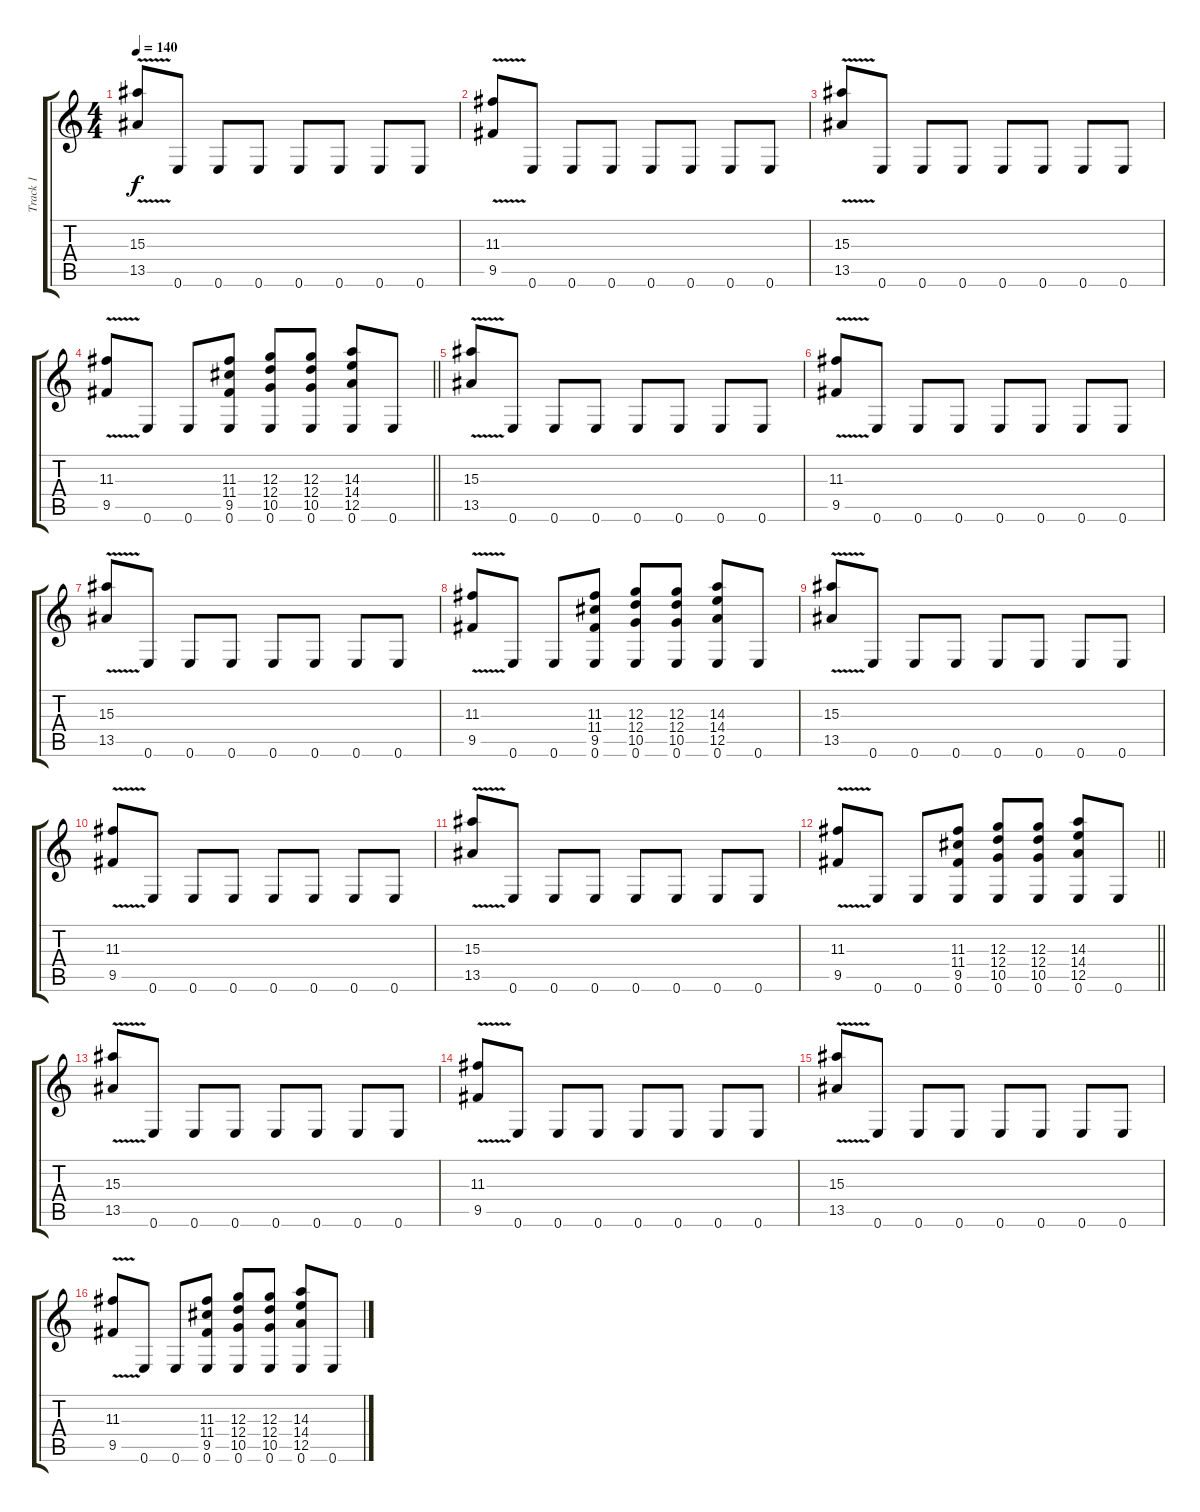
\track ("Track 1" "Track 1") {instrument overdrivenguitar}
\staff {score tabs}
\tuning (E4 B3 G3 D3 A2 E2) {hide}
\ts (4 4)
\tempo 140
\clef g2
\ks c
(15.3{v} 13.5{v}).8{dy f} 0.6.8 0.6.8 0.6.8 0.6.8 0.6.8 0.6.8 0.6.8 |
(11.3{v} 9.5).8 0.6.8 0.6.8 0.6.8 0.6.8 0.6.8 0.6.8 0.6.8 |
(15.3{v} 13.5{v}).8 0.6.8 0.6.8 0.6.8 0.6.8 0.6.8 0.6.8 0.6.8 |
\barLineRight lightlight
(11.3{v} 9.5).8 0.6.8 0.6.8 (11.3 11.4 9.5 0.6).8 (12.3 12.4 10.5 0.6).8 (12.3 12.4 10.5 0.6).8 (14.3 14.4 12.5 0.6).8 0.6.8 |
(15.3{v} 13.5{v}).8 0.6.8 0.6.8 0.6.8 0.6.8 0.6.8 0.6.8 0.6.8 |
(11.3{v} 9.5).8 0.6.8 0.6.8 0.6.8 0.6.8 0.6.8 0.6.8 0.6.8 |
(15.3{v} 13.5{v}).8 0.6.8 0.6.8 0.6.8 0.6.8 0.6.8 0.6.8 0.6.8 |
(11.3{v} 9.5).8 0.6.8 0.6.8 (11.3 11.4 9.5 0.6).8 (12.3 12.4 10.5 0.6).8 (12.3 12.4 10.5 0.6).8 (14.3 14.4 12.5 0.6).8 0.6.8 |
(15.3{v} 13.5{v}).8 0.6.8 0.6.8 0.6.8 0.6.8 0.6.8 0.6.8 0.6.8 |
(11.3{v} 9.5).8 0.6.8 0.6.8 0.6.8 0.6.8 0.6.8 0.6.8 0.6.8 |
(15.3{v} 13.5{v}).8 0.6.8 0.6.8 0.6.8 0.6.8 0.6.8 0.6.8 0.6.8 |
\barLineRight lightlight
(11.3{v} 9.5).8 0.6.8 0.6.8 (11.3 11.4 9.5 0.6).8 (12.3 12.4 10.5 0.6).8 (12.3 12.4 10.5 0.6).8 (14.3 14.4 12.5 0.6).8 0.6.8 |
(15.3{v} 13.5{v}).8 0.6.8 0.6.8 0.6.8 0.6.8 0.6.8 0.6.8 0.6.8 |
(11.3{v} 9.5).8 0.6.8 0.6.8 0.6.8 0.6.8 0.6.8 0.6.8 0.6.8 |
(15.3{v} 13.5{v}).8 0.6.8 0.6.8 0.6.8 0.6.8 0.6.8 0.6.8 0.6.8 |
(11.3{v} 9.5).8 0.6.8 0.6.8 (11.3 11.4 9.5 0.6).8 (12.3 12.4 10.5 0.6).8 (12.3 12.4 10.5 0.6).8 (14.3 14.4 12.5 0.6).8 0.6.8
